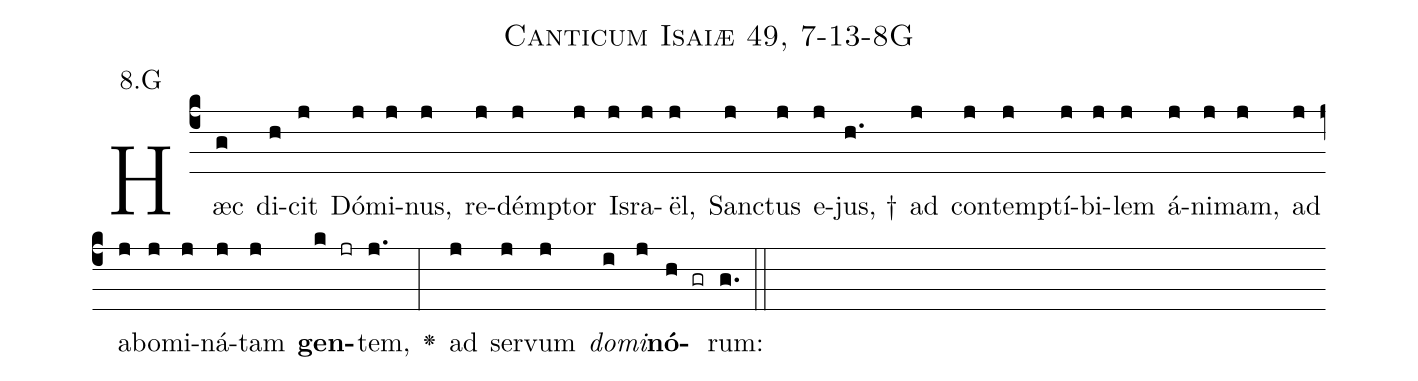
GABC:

name: Canticum Isaiæ 49, 7-13-8G;
annotation: 8.G;
%%
(c4)Hæc(g) di(h)cit(j) Dó(j)mi(j)nus,(j) re(j)dém(j)ptor(j) Is(j)ra(j)ël,(j) San(j)ctus(j) e(j)jus, †(h.) ad(j) con(j)tem(j)ptí(j)bi(j)lem(j) á(j)ni(j)mam,(j) ad(j) a(j)bo(j)mi(j)ná(j)tam(j) <b>gen</b>(k jr)tem,(j.) <v>\greheightstar</v>(:) ad(j) ser(j)vum(j) <i>do</i>(i)<i>mi</i>(j)<b>nó</b>(h gr)rum:(g.) (::)


%E(j) u(j) o(i) u(j) a(h) e.(g.) (::)
